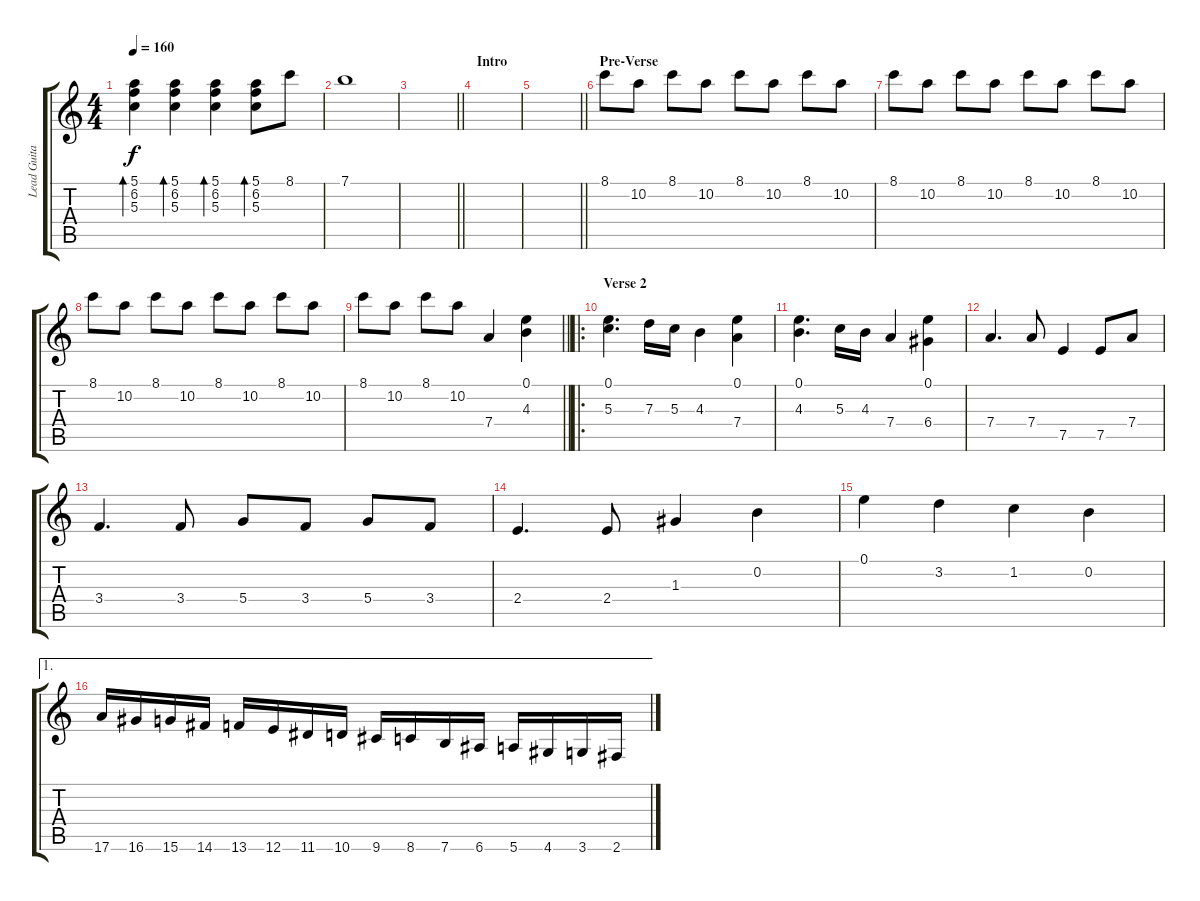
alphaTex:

\track ("Lead Guitar" "Lead Guita") {instrument electricguitarclean}
\staff {score tabs}
\tuning (E4 B3 G3 D3 A2 E2) {hide}
\ts (4 4)
\tempo 160
\clef g2
\ks c
(5.1 6.2 5.3).4{bd 240 dy f} (5.1 6.2 5.3).4{bd 240} (5.1 6.2 5.3).4{bd 240} (5.1 6.2 5.3).8{bd 240} 8.1.8 |
7.1.1 |
\barLineRight lightlight
|
\section ("" "Intro")
|
\barLineRight lightlight
|
\section ("" "Pre-Verse")
8.1.8 10.2.8 8.1.8 10.2.8 8.1.8 10.2.8 8.1.8 10.2.8 |
8.1.8 10.2.8 8.1.8 10.2.8 8.1.8 10.2.8 8.1.8 10.2.8 |
8.1.8 10.2.8 8.1.8 10.2.8 8.1.8 10.2.8 8.1.8 10.2.8 |
\barLineRight lightlight
8.1.8 10.2.8 8.1.8 10.2.8 7.4.4 (0.1 4.3).4 |
\ro
\section ("" "Verse 2")
(0.1 5.3).4{d} 7.3.16 5.3.16 4.3.4 (0.1 7.4).4 |
(0.1 4.3).4{d} 5.3.16 4.3.16 7.4.4 (0.1 6.4).4 |
7.4.4{d} 7.4.8 7.5.4 7.5.8 7.4.8 |
3.4.4{d} 3.4.8 5.4.8 3.4.8 5.4.8 3.4.8 |
2.4.4{d} 2.4.8 1.3.4 0.2.4 |
0.1.4 3.2.4 1.2.4 0.2.4 |
\ae 1
17.6.16 16.6.16 15.6.16 14.6.16 13.6.16 12.6.16 11.6.16 10.6.16 9.6.16 8.6.16 7.6.16 6.6.16 5.6.16 4.6.16 3.6.16 2.6.16
